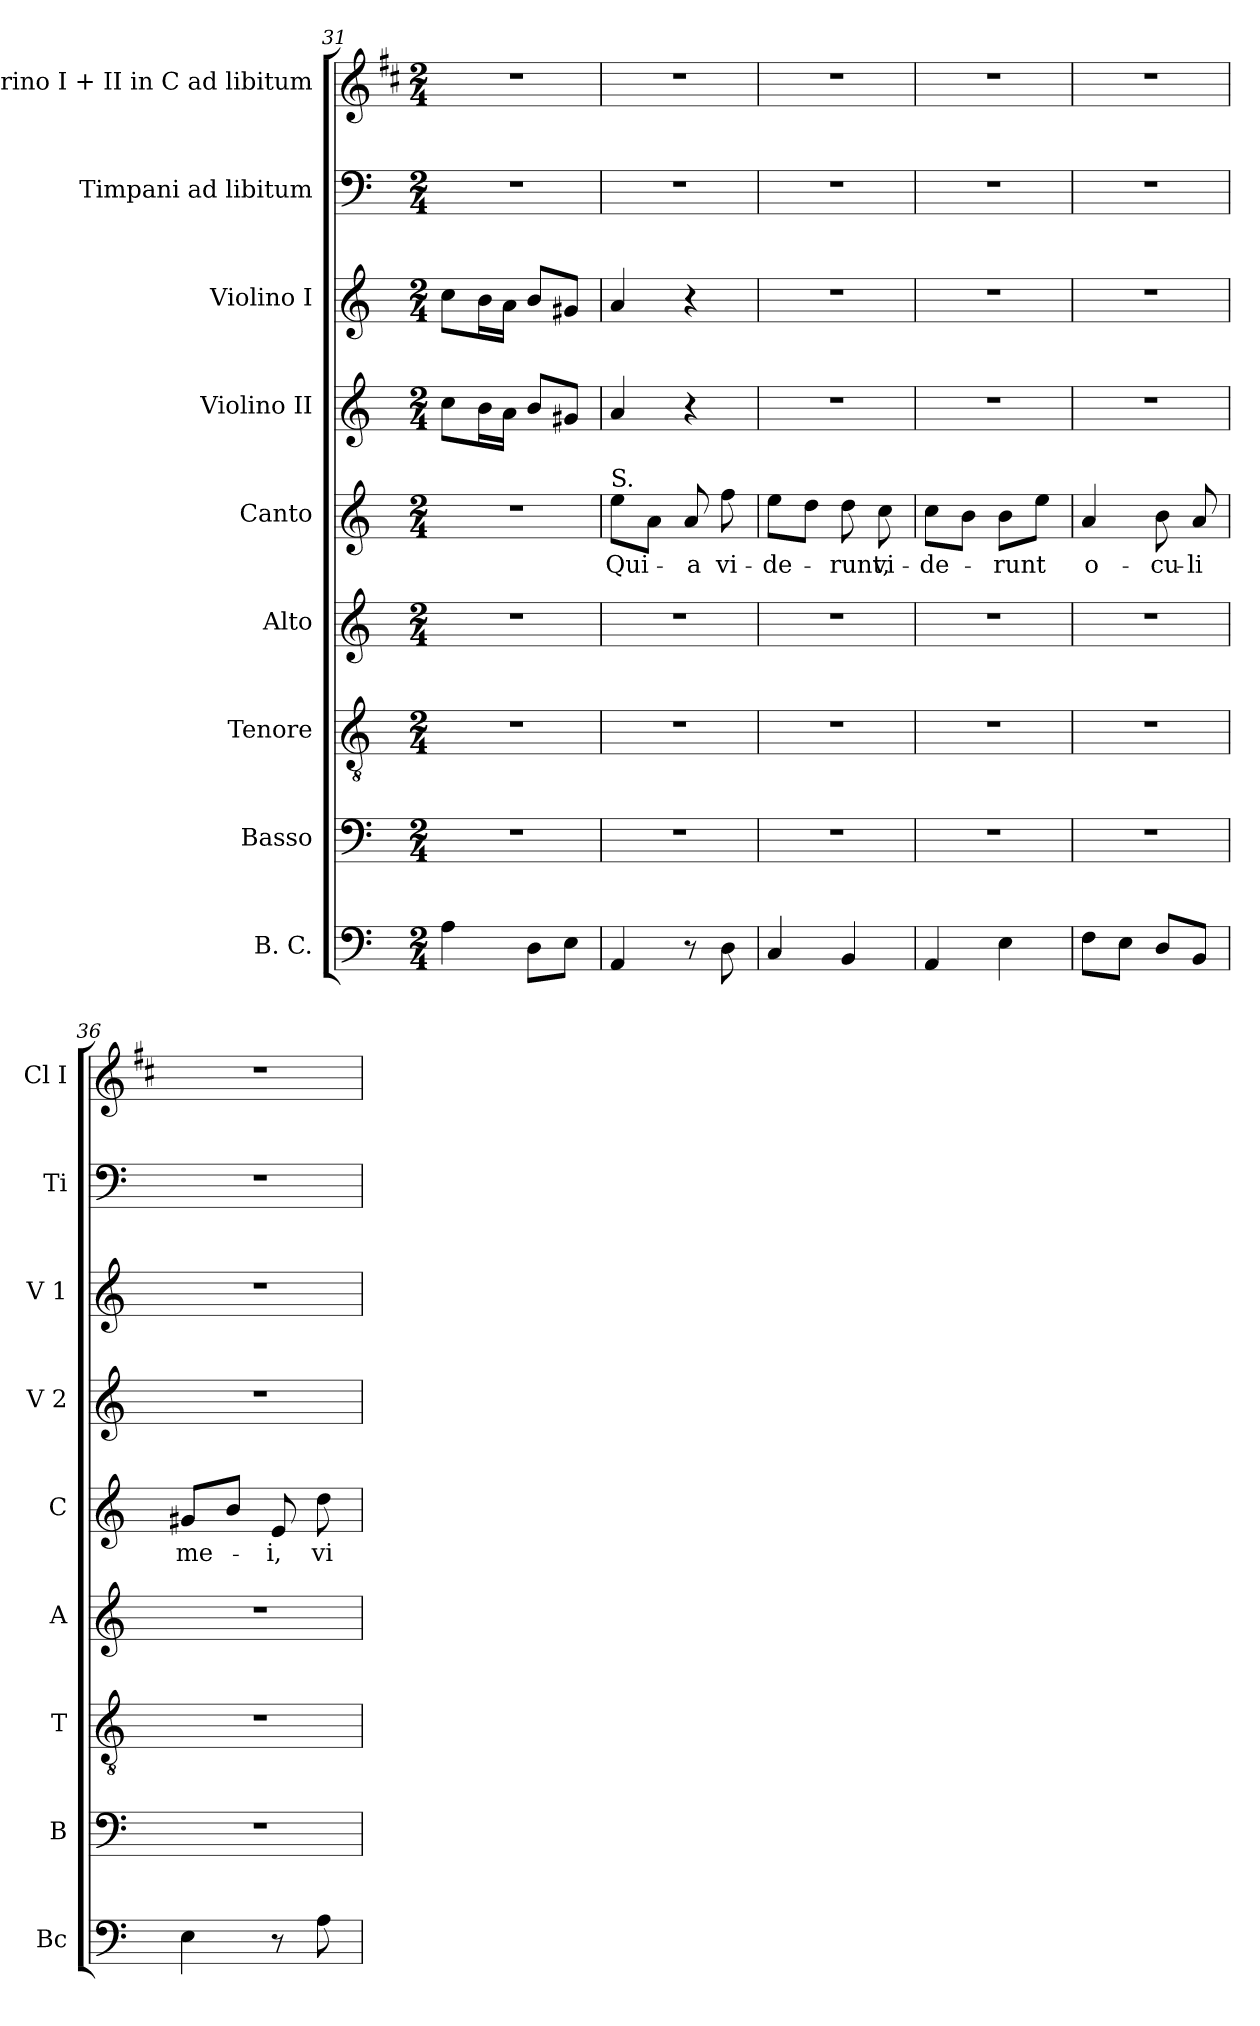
**kern	**kern	**kern	**kern	**kern	**text	**kern	**kern	**kern	**kern
*part9	*part8	*part7	*part6	*part5	*part5	*part4	*part3	*part2	*part1
*staff9	*staff8	*staff7	*staff6	*staff5	*staff5	*staff4	*staff3	*staff2	*staff1
*I"B. C.	*I"Basso	*I"Tenore	*I"Alto	*I"Canto	*	*I"Violino II	*I"Violino I	*I"Timpani ad libitum	*I"Clarino I + II in C ad libitum
*I'Bc	*I'B	*I'T	*I'A	*I'C	*	*I'V 2	*I'V 1	*I'Ti	*I'Cl I
*clefF4	*clefF4	*clefGv2	*clefG2	*clefG2	*	*clefG2	*clefG2	*clefF4	*clefG2
*	*	*	*	*	*	*	*	*	*ITrd1c2
*k[]	*k[]	*k[]	*k[]	*k[]	*	*k[]	*k[]	*k[]	*k[]
*M2/4	*M2/4	*M2/4	*M2/4	*M2/4	*	*M2/4	*M2/4	*M2/4	*M2/4
=31	=31	=31	=31	=31	=31	=31	=31	=31	=31
4A\	2r	2r	2r	2r	.	8cc\L	8cc\L	2r	2r
.	.	.	.	.	.	16b\L	16b\L	.	.
.	.	.	.	.	.	16a\JJ	16a\JJ	.	.
8D\L	.	.	.	.	.	8b/L	8b/L	.	.
8E\J	.	.	.	.	.	8g#X/J	8g#X/J	.	.
!!LO:LB:g=z
=32	=32	=32	=32	=32	=32	=32	=32	=32	=32
!	!	!	!	!LO:TX:a:t=S.	!	!	!	!	!
!	!	!	!	!	!LO:LY:b	!	!	!	!
4AA/	2r	2r	2r	8ee\L	Qui-	4a/	4a/	2r	2r
.	.	.	.	8a\J	.	.	.	.	.
!	!	!	!	!	!LO:LY:b	!	!	!	!
8r	.	.	.	8a/	-a	4r	4r	.	.
!	!	!	!	!	!LO:LY:b	!	!	!	!
8D\	.	.	.	8ff\	vi-	.	.	.	.
=33	=33	=33	=33	=33	=33	=33	=33	=33	=33
!	!	!	!	!	!LO:LY:b	!	!	!	!
4C/	2r	2r	2r	8ee\L	-de-	2r	2r	2r	2r
.	.	.	.	8dd\J	.	.	.	.	.
!	!	!	!	!	!LO:LY:b	!	!	!	!
4BB/	.	.	.	8dd\	-runt,	.	.	.	.
!	!	!	!	!	!LO:LY:b	!	!	!	!
.	.	.	.	8cc\	vi-	.	.	.	.
=34	=34	=34	=34	=34	=34	=34	=34	=34	=34
!	!	!	!	!	!LO:LY:b	!	!	!	!
4AA/	2r	2r	2r	8cc\L	-de-	2r	2r	2r	2r
.	.	.	.	8b\J	.	.	.	.	.
!	!	!	!	!	!LO:LY:b	!	!	!	!
4E\	.	.	.	8b\L	-runt	.	.	.	.
.	.	.	.	8ee\J	.	.	.	.	.
=35	=35	=35	=35	=35	=35	=35	=35	=35	=35
!	!	!	!	!	!LO:LY:b	!	!	!	!
8F\L	2r	2r	2r	4a/	o-	2r	2r	2r	2r
8E\J	.	.	.	.	.	.	.	.	.
!	!	!	!	!	!LO:LY:b	!	!	!	!
8D/L	.	.	.	8b\	-cu-	.	.	.	.
!	!	!	!	!	!LO:LY:b	!	!	!	!
8BB/J	.	.	.	8a/	-li	.	.	.	.
=36	=36	=36	=36	=36	=36	=36	=36	=36	=36
!	!	!	!	!	!LO:LY:b	!	!	!	!
4E\	2r	2r	2r	8g#X/L	me-	2r	2r	2r	2r
.	.	.	.	8b/J	.	.	.	.	.
!	!	!	!	!	!LO:LY:b	!	!	!	!
8r	.	.	.	8e/	-i,	.	.	.	.
!	!	!	!	!	!LO:LY:b	!	!	!	!
8A\	.	.	.	8dd\	vi-	.	.	.	.
=	=	=	=	=	=	=	=	=	=
*-	*-	*-	*-	*-	*-	*-	*-	*-	*-
